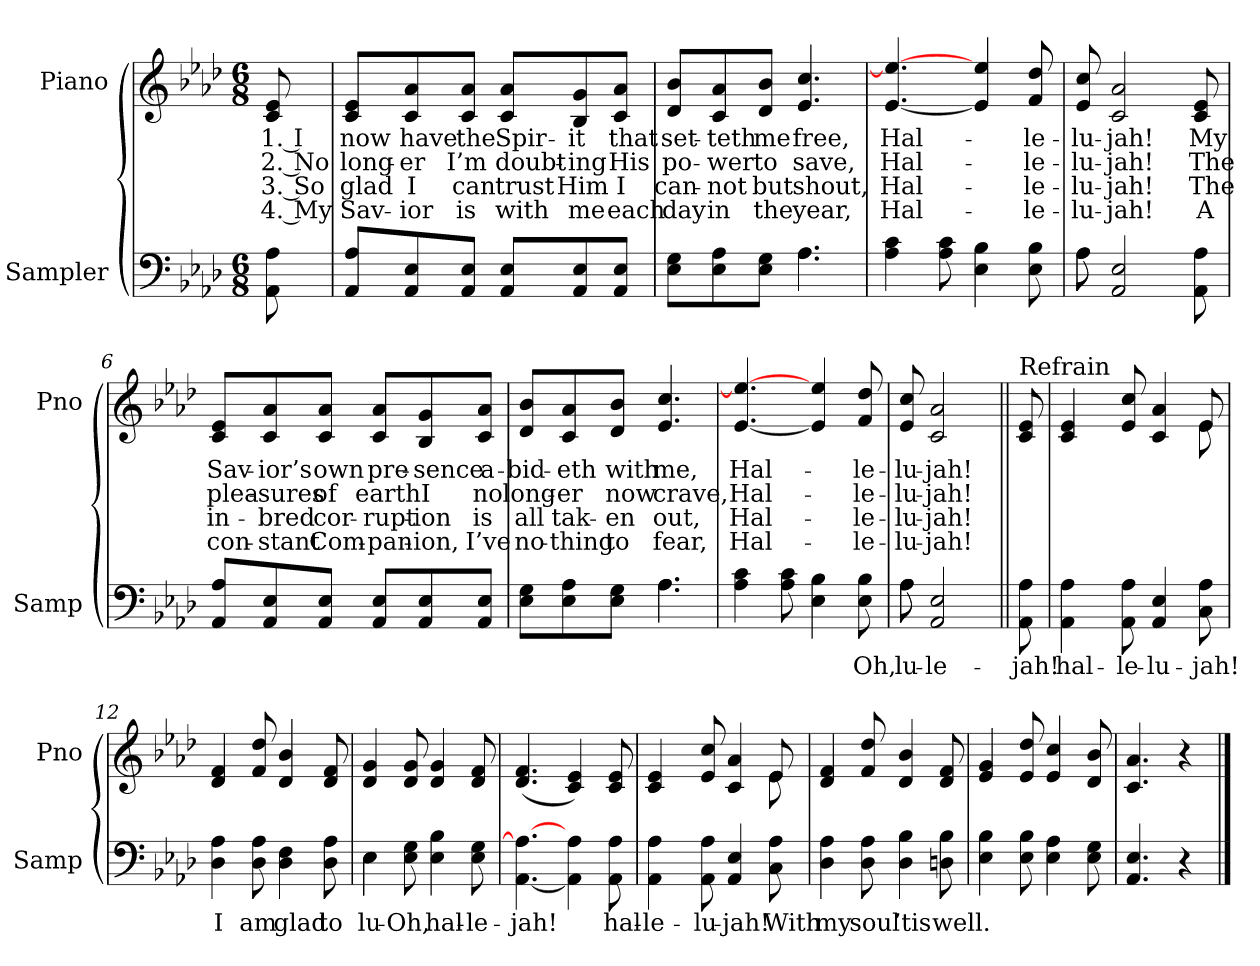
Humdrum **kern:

**kern	**text	**kern	**text	**text	**text	**text
*part2	*part2	*part1	*part1	*part1	*part1	*part1
*staff2	*staff2	*staff1	*staff1	*staff1	*staff1	*staff1
*I"Sampler	*	*I"Piano	*	*	*	*
*I'Samp	*	*I'Pno	*	*	*	*
*clefF4	*	*clefG2	*	*	*	*
*k[b-e-a-d-]	*	*k[b-e-a-d-]	*	*	*	*
*A-:	*	*A-:	*	*	*	*
*M6/8	*	*M6/8	*	*	*	*
=1	=1	=1	=1	=1	=1	=1
8AA- 8A-	.	8c 8e-	1. I	2. No	3. So	4. My
=2	=2	=2	=2	=2	=2	=2
8AA-/ 8A-/L	.	8c/ 8e-/L	now	long-	glad	Sav-
8AA-/ 8E-/	.	8c/ 8a-/	have	-er	I	-ior
8AA-/ 8E-/J	.	8c/ 8a-/J	the	I’m	can	is
8AA-/ 8E-/L	.	8c/ 8a-/L	Spir-	doubt-	trust	with
8AA-/ 8E-/	.	8B-/ 8g/	-it	-ing	Him	me
8AA-/ 8E-/J	.	8c/ 8a-/J	that	His	I	each
=3	=3	=3	=3	=3	=3	=3
*^	*	*	*	*	*	*
8E-\ 8G\L	4.ryy	.	8d-/ 8b-/L	set-	po-	can-	day
8E-\ 8A-\	.	.	8c/ 8a-/	-teth	-wer	-not	in
8E-\ 8G\J	.	.	8d-/ 8b-/J	me	to	but	the
4.A-\	4.A-	.	4.e- 4.cc	free,	save,	shout,	year,
*v	*v	*	*	*	*	*	*
=4	=4	=4	=4	=4	=4	=4
4A- 4c	.	[4.e- 4.ee-_	Hal-	Hal-	Hal-	Hal-
8A- 8c	.	.	.	.	.	.
4E- 4B-	.	4e-] 4ee-	.	.	.	.
8E- 8B-	.	8f 8dd-	-le-	-le-	-le-	-le-
=5	=5	=5	=5	=5	=5	=5
*^	*	*	*	*	*	*
8A-\	8A-	.	8e- 8cc	-lu-	-lu-	-lu-	-lu-
2AA- 2E-	2ryy	.	2c 2a-	-jah!	-jah!	-jah!	-jah!
8AA- 8A-	8ryy	.	8c 8e-	My	The	The	A
*v	*v	*	*	*	*	*	*
=6	=6	=6	=6	=6	=6	=6
8AA-/ 8A-/L	.	8c/ 8e-/L	Sav-	plea-	in-	con-
8AA-/ 8E-/	.	8c/ 8a-/	-ior’s	-sures	-bred	-stant
8AA-/ 8E-/J	.	8c/ 8a-/J	own	of	cor-	Com-
8AA-/ 8E-/L	.	8c/ 8a-/L	pre-	earth	-rupt-	-pan-
8AA-/ 8E-/	.	8B-/ 8g/	-sence	I	-ion	-ion,
8AA-/ 8E-/J	.	8c/ 8a-/J	a-	no	is	I’ve
=7	=7	=7	=7	=7	=7	=7
*^	*	*	*	*	*	*
8E-\ 8G\L	4.ryy	.	8d-/ 8b-/L	-bid-	long-	all	no-
8E-\ 8A-\	.	.	8c/ 8a-/	-eth	-er	tak-	-thing
8E-\ 8G\J	.	.	8d-/ 8b-/J	with	now	-en	to
4.A-\	4.A-	.	4.e- 4.cc	me,	crave,	out,	fear,
*v	*v	*	*	*	*	*	*
=8	=8	=8	=8	=8	=8	=8
4A- 4c	.	[4.e- 4.ee-_	Hal-	Hal-	Hal-	Hal-
8A- 8c	.	.	.	.	.	.
4E- 4B-	.	4e-] 4ee-	.	.	.	.
8E- 8B-	Oh,	8f 8dd-	-le-	-le-	-le-	-le-
=9	=9	=9	=9	=9	=9	=9
*^	*	*	*	*	*	*
8A-\	8A-	-lu-	8e- 8cc	-lu-	-lu-	-lu-	-lu-
2AA- 2E-	2ryy	-le-	2c 2a-	-jah!	-jah!	-jah!	-jah!
=10||	=10||	=10||	=10||	=10||	=10||	=10||	=10||
!	!	!	!LO:TX:t=Refrain	!	!	!	!
*v	*v	*	*	*	*	*	*
8AA- 8A-	-jah!	8c 8e-	.	.	.	.
=11	=11	=11	=11	=11	=11	=11
*	*	*^	*	*	*	*
4AA- 4A-	hal-	4c 4e-	8ryy	.	.	.	.
*	*	*v	*v	*	*	*	*
8AA- 8A-	-le-	8e- 8cc	.	.	.	.
4AA- 4E-	-lu-	4c 4a-	.	.	.	.
*	*	*^	*	*	*	*
8C 8A-	-jah!	8e-/	8e-	.	.	.	.
*	*	*v	*v	*	*	*	*
=12	=12	=12	=12	=12	=12	=12
4D- 4A-	I	4d- 4f	.	.	.	.
8D- 8A-	am	8f 8dd-	.	.	.	.
4D- 4F	glad	4d- 4b-	.	.	.	.
8D- 8A-	to	8d- 8f	.	.	.	.
=13	=13	=13	=13	=13	=13	=13
*^	*	*	*	*	*	*
4E-\	4E-	-lu-	4d- 4g	.	.	.	.
8E- 8G	2ryy	Oh,	8d- 8g	.	.	.	.
4E- 4B-	.	hal-	4d- 4g	.	.	.	.
8E- 8G	.	-le-	8d- 8f	.	.	.	.
*v	*v	*	*	*	*	*	*
=14	=14	=14	=14	=14	=14	=14
[4.AA- 4.A-_	-jah!	(4.d- 4.f	.	.	.	.
4AA-] 4A-	.	4c 4e-)	.	.	.	.
8AA- 8A-	hal-	8c 8e-	.	.	.	.
=15	=15	=15	=15	=15	=15	=15
*	*	*^	*	*	*	*
4AA- 4A-	-le-	4c 4e-	8ryy	.	.	.	.
*	*	*v	*v	*	*	*	*
8AA- 8A-	-lu-	8e- 8cc	.	.	.	.
4AA- 4E-	-jah!	4c 4a-	.	.	.	.
*	*	*^	*	*	*	*
8C 8A-	With	8e-/	8e-	.	.	.	.
*	*	*v	*v	*	*	*	*
=16	=16	=16	=16	=16	=16	=16
4D- 4A-	my	4d- 4f	.	.	.	.
8D- 8A-	soul	8f 8dd-	.	.	.	.
4D- 4B-	’tis	4d- 4b-	.	.	.	.
8Dn 8B-	well.	8d- 8f	.	.	.	.
=17	=17	=17	=17	=17	=17	=17
4E- 4B-	.	4e- 4g	.	.	.	.
8E- 8B-	.	8e- 8dd-	.	.	.	.
4E- 4A-	.	4e- 4cc	.	.	.	.
8E- 8G	.	8d- 8b-	.	.	.	.
=18	=18	=18	=18	=18	=18	=18
4.AA- 4.E-	.	4.c 4.a-	.	.	.	.
4r	.	4r	.	.	.	.
==	==	==	==	==	==	==
*-	*-	*-	*-	*-	*-	*-
